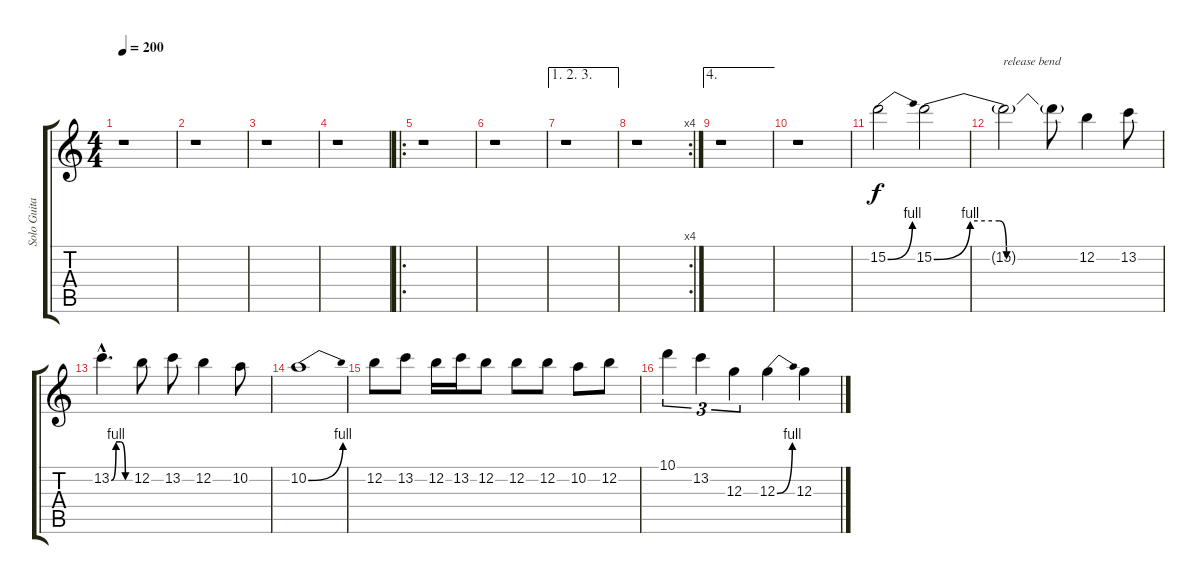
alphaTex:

\track ("Solo Guitar" "Solo Guita") {instrument overdrivenguitar}
\staff {score tabs}
\tuning (E4 B3 G3 D3 A2 E2) {hide}
\ts (4 4)
\tempo 200
\clef g2
\ks c
r.1{dy f} |
r.1 |
r.1 |
r.1 |
\ro
r.1 |
r.1 |
\ae (1 2 3)
r.1 |
\rc 4
r.1 |
\ae 4
r.1 |
r.1 |
15.2{be (bend 0 0 60 4)}.2 15.2{be (custom 0 0 15 4 27 4 30 0 60 0)}.2 |
15.2{t}.2{txt "release bend"} 15.2{t}.8 12.2.4 13.2.8 |
13.2{be (custom 0 0 15 4 30 4 45 0 60 0) hac}.4{d} 12.2.8 13.2.8 12.2.4 10.2.8 |
10.2{be (bend 0 0 60 4)}.1 |
12.2.8 13.2.8 12.2.16 13.2.16 12.2.8 12.2.8 12.2.8 10.2.8 12.2.8 |
10.1.4{tu (3 2)} 13.2.4{tu (3 2)} 12.3.4{tu (3 2)} 12.3{be (bend 0 0 60 4)}.4 12.3{ss}.4
